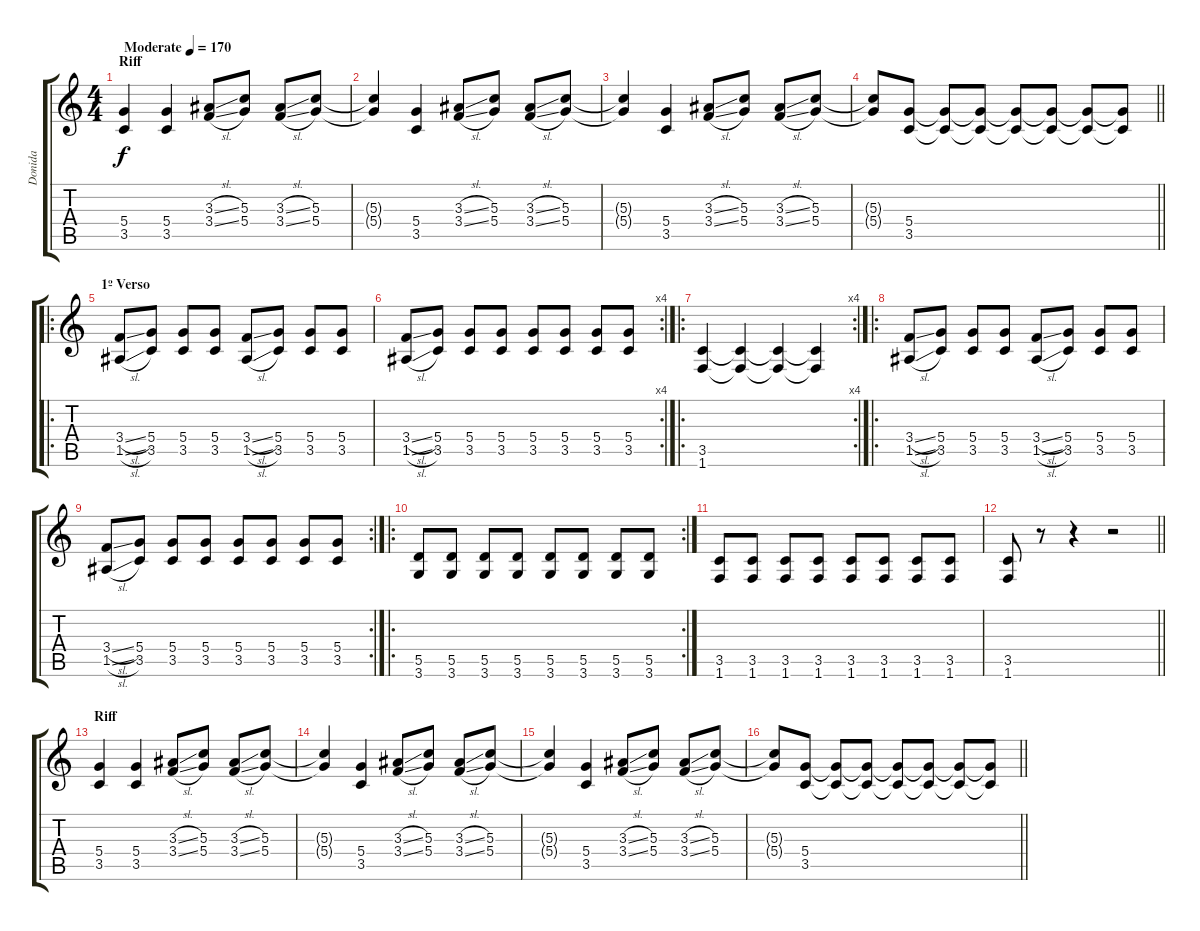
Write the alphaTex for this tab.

\track ("Donida" "Donida") {instrument overdrivenguitar}
\staff {score tabs}
\tuning (E4 B3 G3 D3 A2 E2) {hide}
\ts (4 4)
\section ("" "Riff")
\tempo (170 "Moderate")
\clef g2
\ks c
(5.4 3.5).4{dy f instrument overdrivenguitar} (5.4 3.5).4 (3.3{sl} 3.4{sl}).8 (5.3 5.4).8 (3.3{sl} 3.4{sl}).8 (5.3 5.4).8 |
(5.3{t} 5.4{t}).4 (5.4 3.5).4 (3.3{sl} 3.4{sl}).8 (5.3 5.4).8 (3.3{sl} 3.4{sl}).8 (5.3 5.4).8 |
(5.3{t} 5.4{t}).4 (5.4 3.5).4 (3.3{sl} 3.4{sl}).8 (5.3 5.4).8 (3.3{sl} 3.4{sl}).8 (5.3 5.4).8 |
\barLineRight lightlight
(5.3{t} 5.4{t}).8 (5.4 3.5).8 (5.4{t} 3.5{t}).8 (5.4{t} 3.5{t}).8 (5.4{t} 3.5{t}).8 (5.4{t} 3.5{t}).8 (5.4{t} 3.5{t}).8 (5.4{t} 3.5{t}).8 |
\ro
\section ("" "1º Verso")
(3.4{sl} 1.5{sl}).8 (5.4 3.5).8 (5.4 3.5).8 (5.4 3.5).8 (3.4{sl} 1.5{sl}).8 (5.4 3.5).8 (5.4 3.5).8 (5.4 3.5).8 |
\rc 4
(3.4{sl} 1.5{sl}).8 (5.4 3.5).8 (5.4 3.5).8 (5.4 3.5).8 (5.4 3.5).8 (5.4 3.5).8 (5.4 3.5).8 (5.4 3.5).8 |
\ro
\rc 4
(3.5 1.6).4 (3.5{t} 1.6{t}).4 (3.5{t} 1.6{t}).4 (3.5{t} 1.6{t}).4 |
\ro
(3.4{sl} 1.5{sl}).8 (5.4 3.5).8 (5.4 3.5).8 (5.4 3.5).8 (3.4{sl} 1.5{sl}).8 (5.4 3.5).8 (5.4 3.5).8 (5.4 3.5).8 |
\rc 2
(3.4{sl} 1.5{sl}).8 (5.4 3.5).8 (5.4 3.5).8 (5.4 3.5).8 (5.4 3.5).8 (5.4 3.5).8 (5.4 3.5).8 (5.4 3.5).8 |
\ro
\rc 2
(5.5 3.6).8 (5.5 3.6).8 (5.5 3.6).8 (5.5 3.6).8 (5.5 3.6).8 (5.5 3.6).8 (5.5 3.6).8 (5.5 3.6).8 |
(3.5 1.6).8 (3.5 1.6).8 (3.5 1.6).8 (3.5 1.6).8 (3.5 1.6).8 (3.5 1.6).8 (3.5 1.6).8 (3.5 1.6).8 |
\barLineRight lightlight
(3.5 1.6).8 r.8 r.4 r.2 |
\section ("" "Riff")
(5.4 3.5).4 (5.4 3.5).4 (3.3{sl} 3.4{sl}).8 (5.3 5.4).8 (3.3{sl} 3.4{sl}).8 (5.3 5.4).8 |
(5.3{t} 5.4{t}).4 (5.4 3.5).4 (3.3{sl} 3.4{sl}).8 (5.3 5.4).8 (3.3{sl} 3.4{sl}).8 (5.3 5.4).8 |
(5.3{t} 5.4{t}).4 (5.4 3.5).4 (3.3{sl} 3.4{sl}).8 (5.3 5.4).8 (3.3{sl} 3.4{sl}).8 (5.3 5.4).8 |
\barLineRight lightlight
(5.3{t} 5.4{t}).8 (5.4 3.5).8 (5.4{t} 3.5{t}).8 (5.4{t} 3.5{t}).8 (5.4{t} 3.5{t}).8 (5.4{t} 3.5{t}).8 (5.4{t} 3.5{t}).8 (5.4{t} 3.5{t}).8
